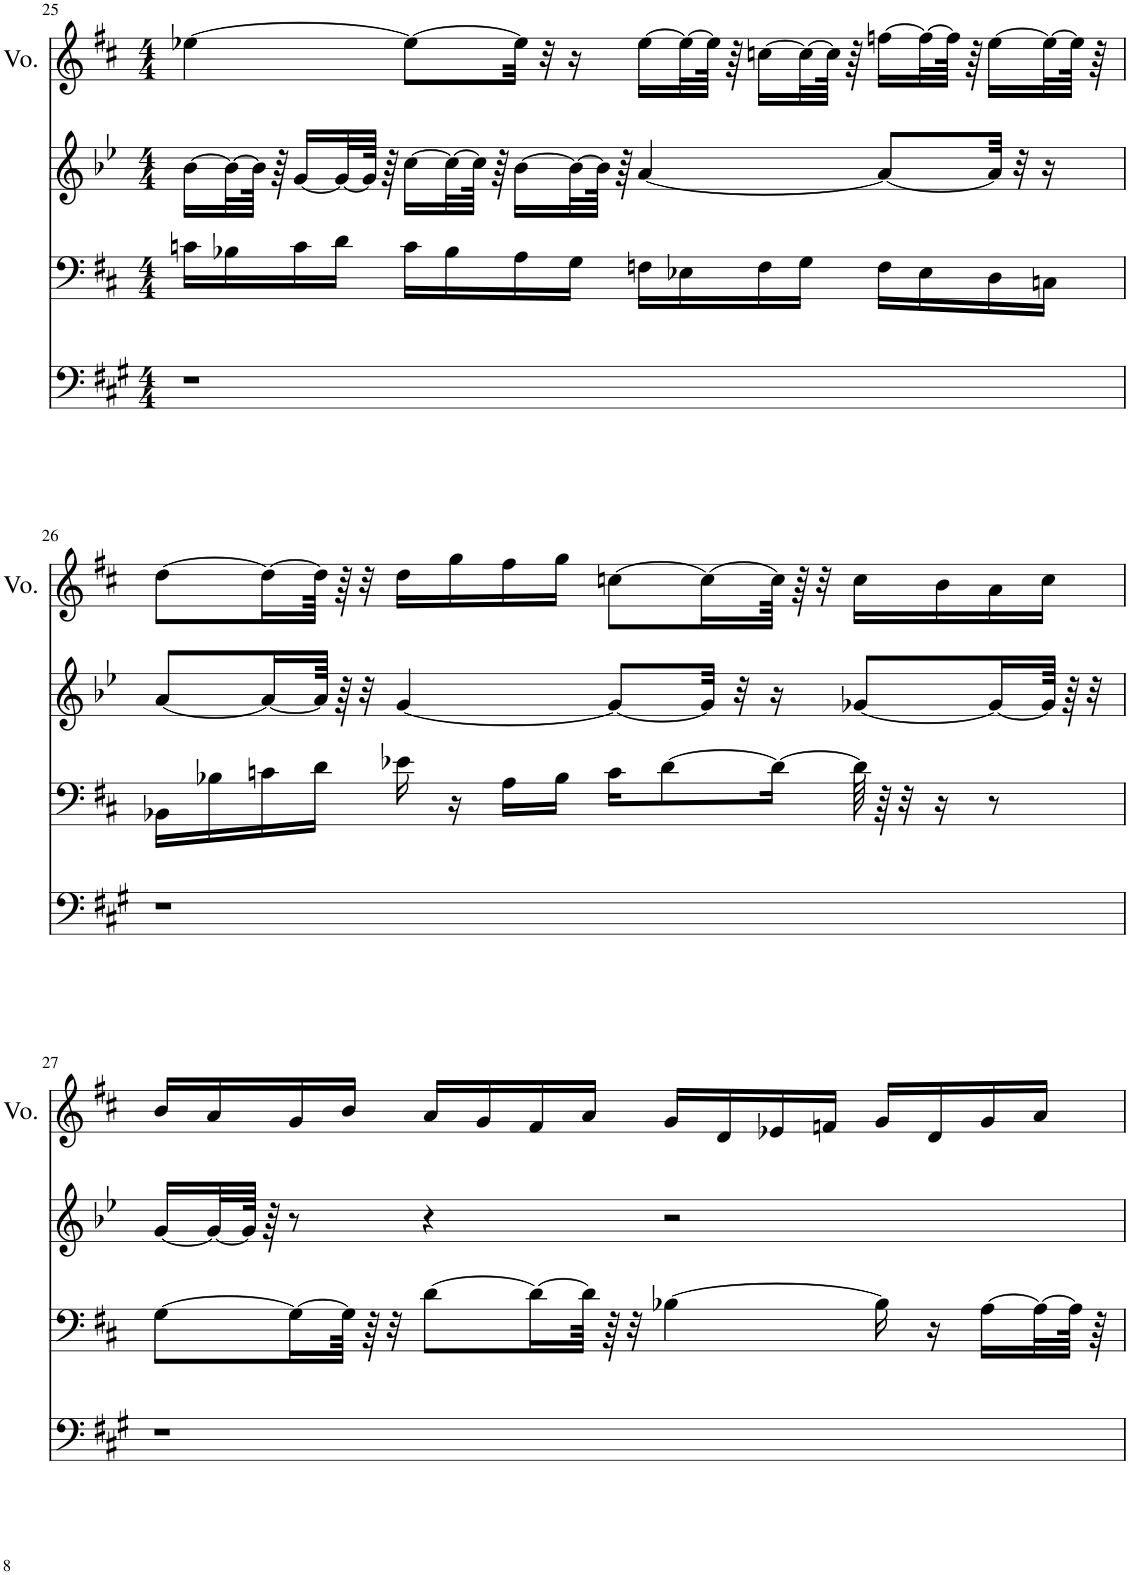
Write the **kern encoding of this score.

**kern	**kern	**kern	**kern
*part4	*part3	*part2	*part1
*staff4	*staff3	*staff2	*staff1
*I"Organ	*I"Organ	*I"Organ	*I"Voice
*	*	*	*I'Vo.
!!LO:PB:g=z
*clefF4	*clefF4	*clefG2	*clefG2
*Trd7c12	*	*	*
*k[f#c#g#]	*k[f#c#]	*k[b-e-]	*k[f#c#]
*M4/4	*M4/4	*M4/4	*M4/4
=25	=25	=25	=25
1r	16cn\LL	[16b-\LL	[4ee-X\
.	16B-X\	32b-\L_	.
.	.	64b-\JJJk]	.
.	.	64r	.
.	16c\	[16g/LL	.
.	16d\JJ	32g/L_	.
.	.	64g/JJJk]	.
.	.	64r	.
.	16c\LL	[16cc\LL	8ee-\L_
.	16B-\	32cc\L_	.
.	.	64cc\JJJk]	.
.	.	64r	.
.	16A\	[16b-\LL	32ee-\Jkk]
.	.	.	32r
.	16G\JJ	32b-\L_	16r
.	.	64b-\JJJk]	.
.	.	64r	.
.	16Fn\LL	[4a/	[16ee-\LL
.	16E-X\	.	32ee-\L_
.	.	.	64ee-\JJJk]
.	.	.	64r
.	16F\	.	[16ccn\LL
.	16G\JJ	.	32cc\L_
.	.	.	64cc\JJJk]
.	.	.	64r
.	16F\LL	8a/L_	[16ffn\LL
.	16E-\	.	32ff\L_
.	.	.	64ff\JJJk]
.	.	.	64r
.	16D\	32a/Jkk]	[16ee-\LL
.	.	32r	.
.	16Cn\JJ	16r	32ee-\L_
.	.	.	64ee-\JJJk]
.	.	.	64r
!!LO:LB:g=z
=26	=26	=26	=26
1r	16BB-X\LL	[8a/L	[8dd\L
.	16B-X\	.	.
.	16cn\	16a/L_	16dd\L_
.	16d\JJ	64a/JJkk]	64dd\JJkk]
.	.	64r	64r
.	.	32r	32r
.	16e-X\	[4g/	16dd\LL
.	16r	.	16gg\
.	16A\LL	.	16ff#\
.	16B-\JJ	.	16gg\JJ
.	16c\KL	8g/L_	[8ccn\L
.	[8d\	.	.
.	.	32g/Jkk]	16cc\L_
.	.	32r	.
.	16d\Jk_	16r	64cc\JJkk]
.	.	.	64r
.	.	.	32r
.	64d\]	[8g-X/L	16cc\LL
.	64r	.	.
.	32r	.	.
.	16r	.	16b\
.	8r	16g-/L_	16a\
.	.	64g-/JJkk]	16cc\JJ
.	.	64r	.
.	.	32r	.
!!LO:LB:g=z
=27	=27	=27	=27
1r	[8G\L	[16g/LL	16b/LL
.	.	32g/L_	16a/
.	.	64g/JJJk]	.
.	.	64r	.
.	16G\L_	8r	16g/
.	64G\JJkk]	.	16b/JJ
.	64r	.	.
.	32r	.	.
.	[8d\L	4r	16a/LL
.	.	.	16g/
.	16d\L_	.	16f#/
.	64d\JJkk]	.	16a/JJ
.	64r	.	.
.	32r	.	.
.	[4B-X\	2r	16g/LL
.	.	.	16d/
.	.	.	16e-X/
.	.	.	16fn/JJ
.	16B-\]	.	16g/LL
.	16r	.	16d/
.	[16A\LL	.	16g/
.	32A\L_	.	16a/JJ
.	64A\JJJk]	.	.
.	64r	.	.
=	=	=	=
*-	*-	*-	*-
